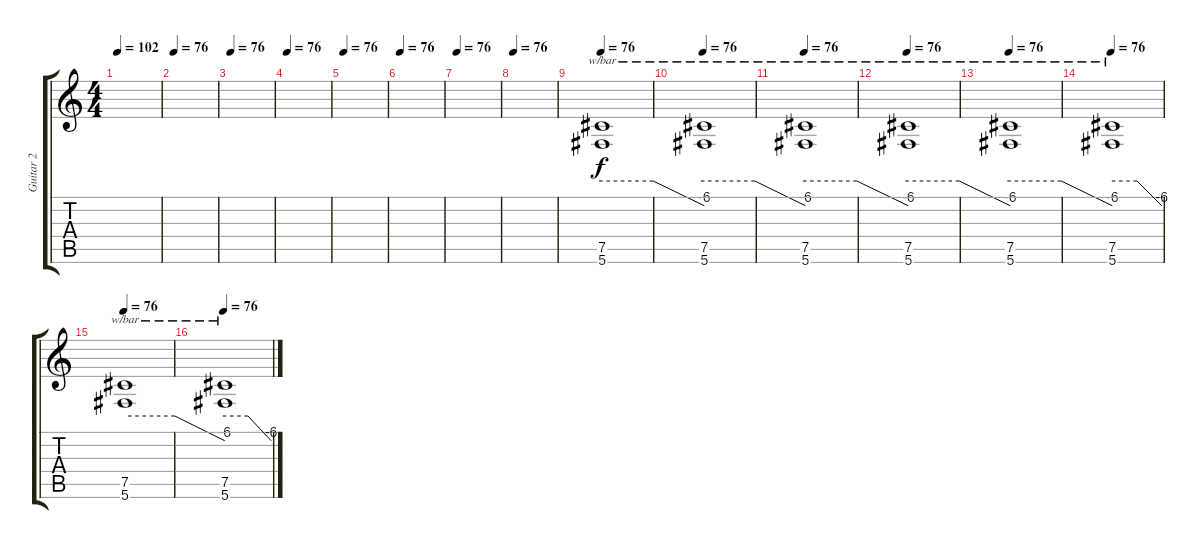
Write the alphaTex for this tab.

\track ("Guitar 2" "Guitar 2") {instrument distortionguitar}
\staff {score tabs}
\tuning (Db4 Ab3 E3 B2 Gb2 Db2) {hide}
\ts (4 4)
\tempo 102
\tempo 76
\tempo 102
\clef g2
\ks c
|
\tempo 76
|
\tempo 76
|
\tempo 76
|
\tempo 76
|
\tempo 76
|
\tempo 76
|
\tempo 76
|
\tempo 76
(7.5 5.6).1{tbe (custom default 0 0 30 0 60 -24)} |
\tempo 76
(7.5 5.6).1{tbe (custom default 0 0 30 0 60 -24)} |
\tempo 76
(7.5 5.6).1{tbe (custom default 0 0 30 0 60 -24)} |
\tempo 76
(7.5 5.6).1{tbe (custom default 0 0 30 0 60 -24)} |
\tempo 76
(7.5 5.6).1{tbe (custom default 0 0 30 0 60 -24)} |
\tempo 76
(7.5 5.6).1{tbe (custom default 0 0 30 0 60 -24)} |
\tempo 76
(7.5 5.6).1{tbe (custom default 0 0 30 0 60 -24)} |
\tempo 76
(7.5 5.6).1{tbe (custom default 0 0 30 0 60 -24)}
